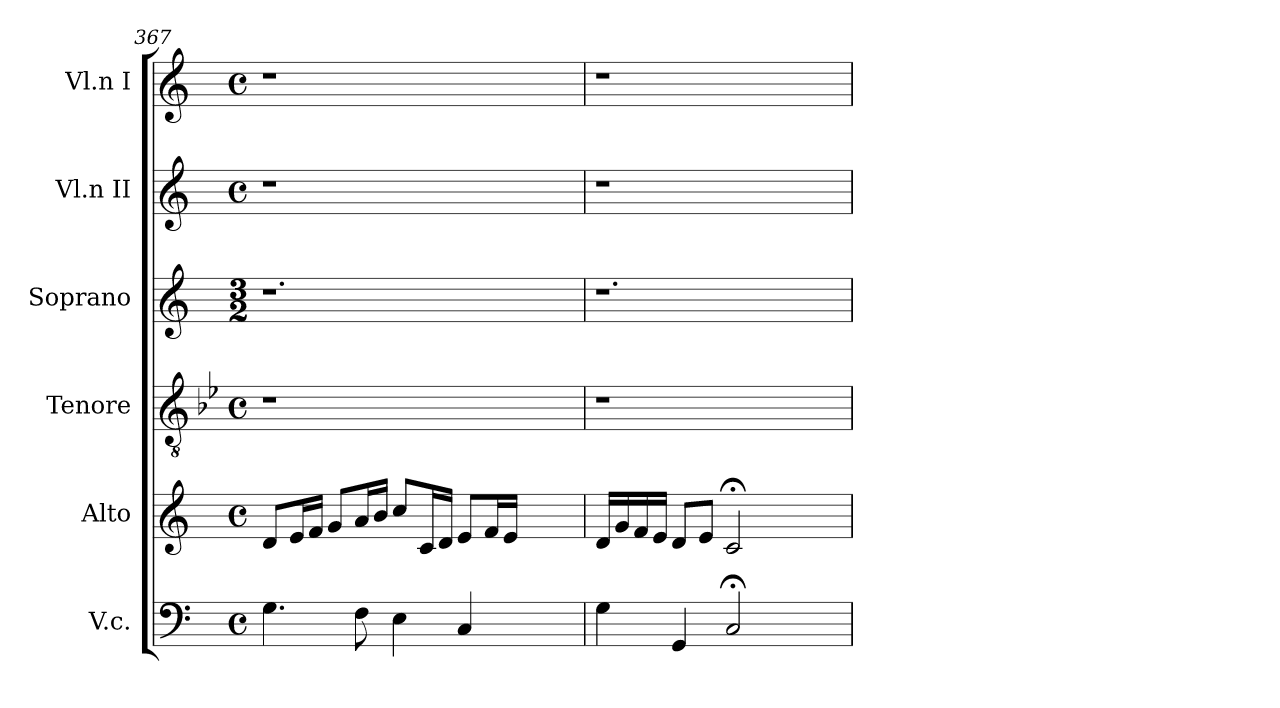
**kern	**kern	**kern	**kern	**kern	**kern
*part6	*part5	*part4	*part3	*part2	*part1
*staff6	*staff5	*staff4	*staff3	*staff2	*staff1
*I"V.c.	*I"Alto	*I"Tenore	*I"Soprano	*I"Vl.n II	*I"Vl.n I
*I'V.c.	*I'Alto	*I'Tenore	*I'Soprano	*I'Vl.n II	*I'Vl.n I
*clefF4	*clefG2	*clefGv2	*clefG2	*clefG2	*clefG2
*k[]	*k[]	*k[b-e-]	*k[]	*k[]	*k[]
*C:	*C:	*B-:	*C:	*C:	*C:
*M4/4	*M4/4	*M4/4	*M3/2	*M4/4	*M4/4
*met(c)	*met(c)	*met(c)	*	*met(c)	*met(c)
=367	=367	=367	=367	=367	=367
4.G\	8d/L	1r	1.r	1r	1r
.	16e/L	.	.	.	.
.	16f/JJ	.	.	.	.
.	8g/L	.	.	.	.
8F\	16a/L	.	.	.	.
.	16b/JJ	.	.	.	.
4E\	8cc/L	.	.	.	.
.	16c/L	.	.	.	.
.	16d/JJ	.	.	.	.
4C/	8e/L	.	.	.	.
.	16f/L	.	.	.	.
.	16e/JJ	.	.	.	.
2ryy	2ryy	2ryy	.	2ryy	2ryy
=368	=368	=368	=368	=368	=368
4G\	16d/LL	1r	1.r	1r	1r
.	16g/	.	.	.	.
.	16f/	.	.	.	.
.	16e/JJ	.	.	.	.
4GG/	8d/L	.	.	.	.
.	8e/J	.	.	.	.
2C;/	2c;/	.	.	.	.
2ryy	2ryy	2ryy	.	2ryy	2ryy
=	=	=	=	=	=
*-	*-	*-	*-	*-	*-
